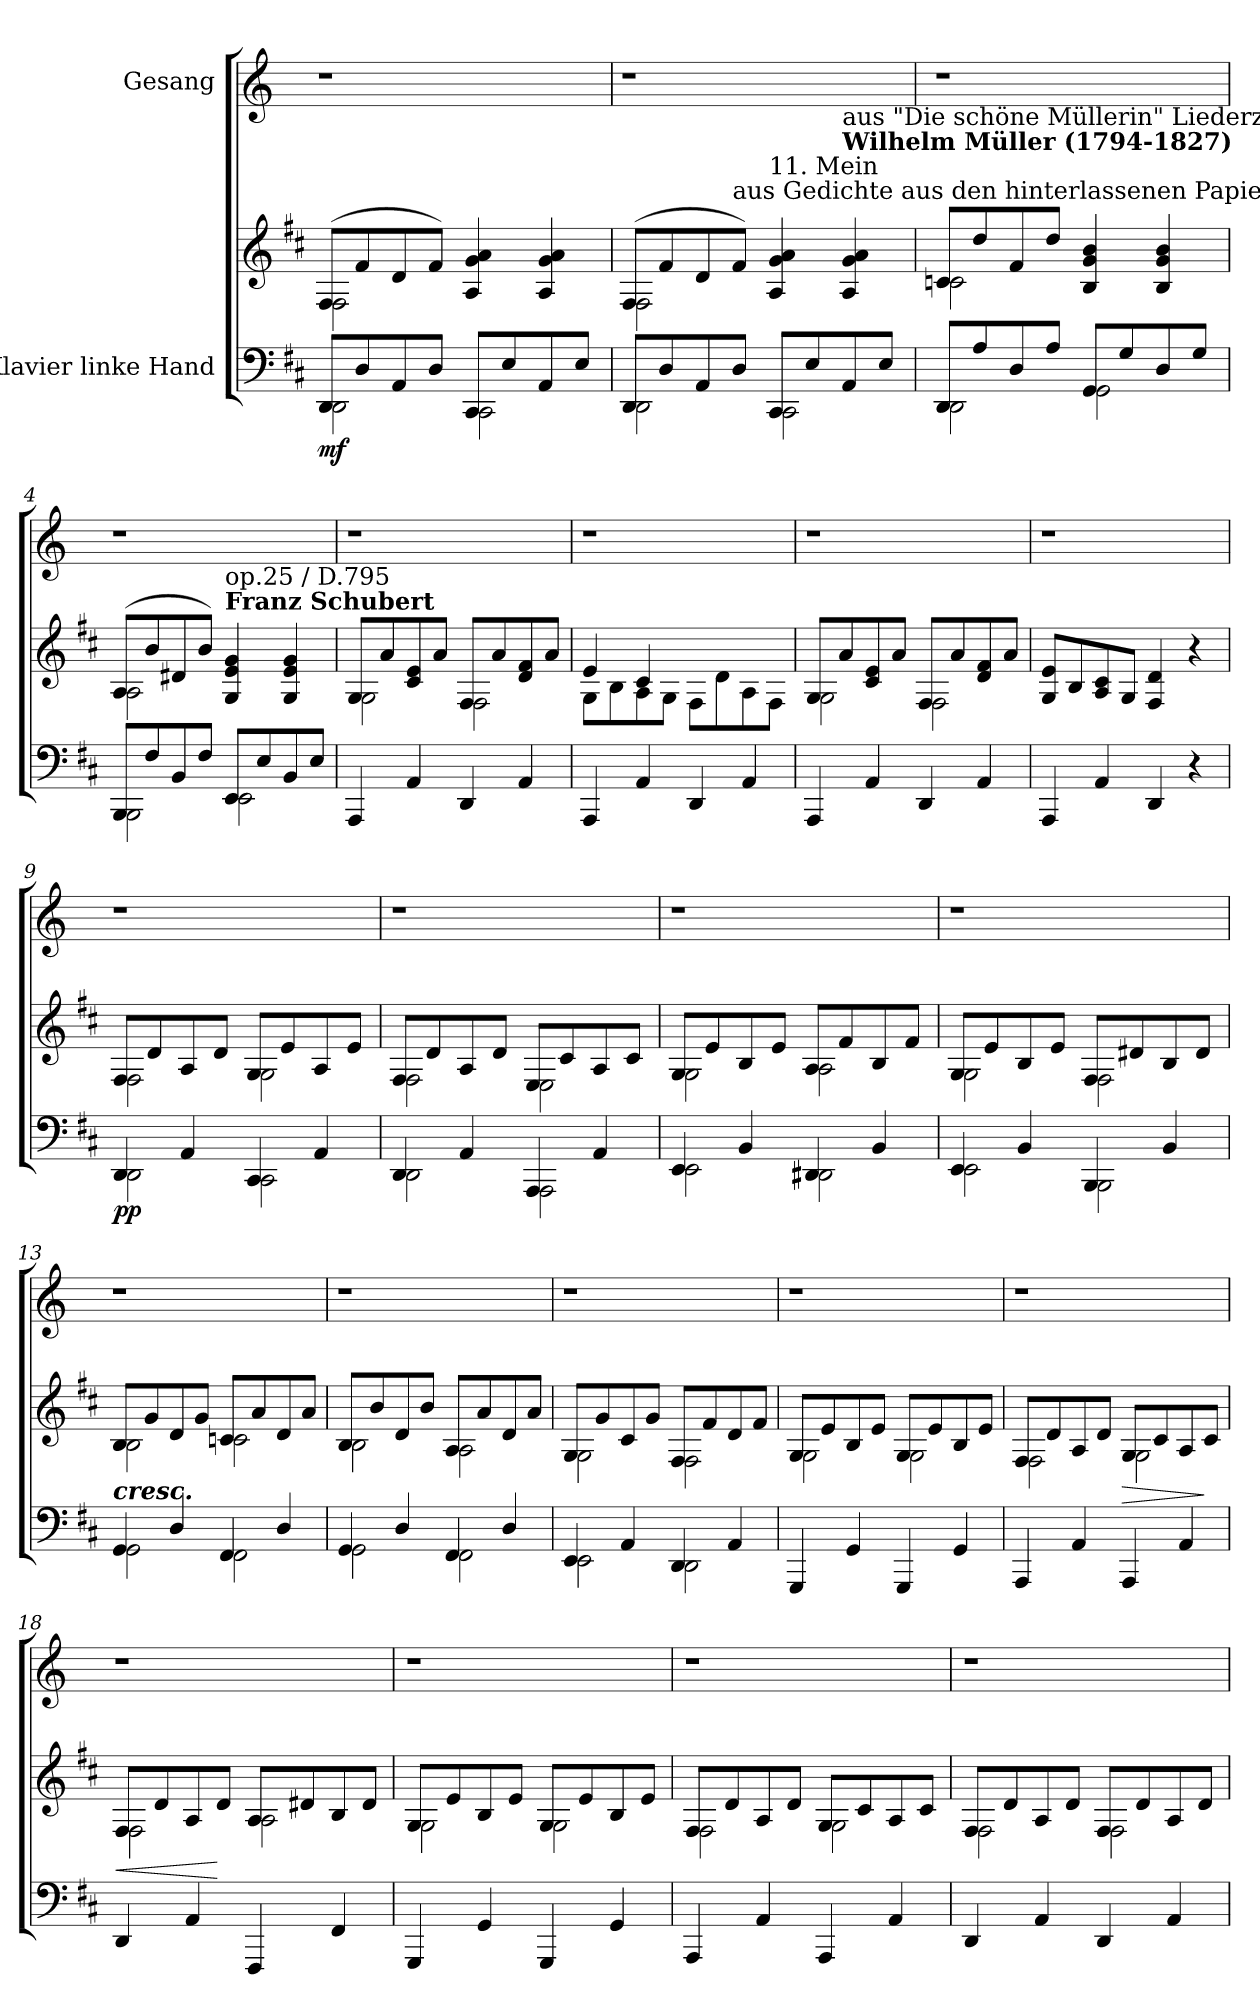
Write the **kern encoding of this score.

**kern	**kern	**dynam	**kern
*part2	*part2	*part2	*part1
*staff3	*staff2	*staff2/3	*staff1
*I"Klavier linke Hand	*	*	*I"Gesang
*clefF4	*clefG2	*	*clefG2
*k[f#c#]	*k[f#c#]	*	*k[]
=1	=1	=1	=1
*^	*^	*	*
!	!	!	!	!LO:DY:b=2	!
8DD/L	2DD\	(8F#/L	2F#\	mf	1r
8D/	.	8f#/	.	.	.
8AA/	.	8d/	.	.	.
8D/J	.	8f#/J)	.	.	.
8CC#/L	2CC#\	4A/ 4g/ 4a/	2ryy	.	.
8E/	.	.	.	.	.
8AA/	.	4A/ 4g/ 4a/	.	.	.
8E/J	.	.	.	.	.
=2	=2	=2	=2	=2	=2
8DD/L	2DD\	(8F#/L	2F#\	.	1r
8D/	.	8f#/	.	.	.
8AA/	.	8d/	.	.	.
!	!	!LO:TX:a:t=aus Gedichte aus den hinterlassenen Papieren eines reisenden Waldhornisten 1	!	!	!
8D/J	.	8f#/J)	.	.	.
!	!	!LO:TX:a:t=11. Mein	!	!	!
8CC#/L	2CC#\	4A/ 4g/ 4a/	2ryy	.	.
8E/	.	.	.	.	.
!	!	!LO:TX:a:B:t=Wilhelm Müller (1794-1827)	!	!	!
!	!	!LO:TX:a:t=aus "Die schöne Müllerin" Liederzyklus für Singstimme und Klavier	!	!	!
8AA/	.	4A/ 4g/ 4a/	.	.	.
8E/J	.	.	.	.	.
=3	=3	=3	=3	=3	=3
8DD/L	2DD\	8cn/L	2c\	.	1r
8A/	.	8dd/	.	.	.
8D/	.	8f#/	.	.	.
8A/J	.	8dd/J	.	.	.
8GG/L	2GG\	4B/ 4g/ 4b/	2ryy	.	.
8G/	.	.	.	.	.
8D/	.	4B/ 4g/ 4b/	.	.	.
8G/J	.	.	.	.	.
!!LO:LB:g=z
=4	=4	=4	=4	=4	=4
8BBB/L	2BBB\	(8A/L	2A\	.	1r
8F#/	.	8b/	.	.	.
8BB/	.	8d#X/	.	.	.
8F#/J	.	8b/J)	.	.	.
!	!	!LO:TX:a:B:t=Franz Schubert	!	!	!
!	!	!LO:TX:a:t=op.25 / D.795	!	!	!
8EE/L	2EE\	4G/ 4e/ 4g/	2ryy	.	.
8E/	.	.	.	.	.
8BB/	.	4G/ 4e/ 4g/	.	.	.
8E/J	.	.	.	.	.
*v	*v	*	*	*	*
!!LO:LB:g=z
=5	=5	=5	=5	=5
4AAA/	8G/L	2G\	.	1r
.	8a/	.	.	.
4AA/	8c#/ 8e/	.	.	.
.	8a/J	.	.	.
4DD/	8F#/L	2F#\	.	.
.	8a/	.	.	.
4AA/	8d/ 8f#/	.	.	.
.	8a/J	.	.	.
=6	=6	=6	=6	=6
4AAA/	4e/	8G\L	.	1r
.	.	8B\	.	.
4AA/	4c#/	8A\	.	.
.	.	8G\J	.	.
4DD/	2ryy	8F#\L	.	.
.	.	8d\	.	.
4AA/	.	8A\	.	.
.	.	8F#\J	.	.
=7	=7	=7	=7	=7
4AAA/	8G/L	2G\	.	1r
.	8a/	.	.	.
4AA/	8c#/ 8e/	.	.	.
.	8a/J	.	.	.
4DD/	8F#/L	2F#\	.	.
.	8a/	.	.	.
4AA/	8d/ 8f#/	.	.	.
.	8a/J	.	.	.
*	*v	*v	*	*
!!LO:LB:g=z
=8	=8	=8	=8
4AAA/	8G/ 8e/L	.	1r
.	8B/	.	.
4AA/	8A/ 8c#/	.	.
.	8G/J	.	.
4DD/	4F#/ 4d/	.	.
4r	4r	.	.
!!LO:PB:g=z
=9	=9	=9	=9
*^	*^	*	*
!	!	!	!	!LO:DY:b=2	!
4DD/	2DD\	8F#/L	2F#\	pp	1r
.	.	8d/	.	.	.
4AA/	.	8A/	.	.	.
.	.	8d/J	.	.	.
4CC#/	2CC#\	8G/L	2G\	.	.
.	.	8e/	.	.	.
4AA/	.	8A/	.	.	.
.	.	8e/J	.	.	.
=10	=10	=10	=10	=10	=10
4DD/	2DD\	8F#/L	2F#\	.	1r
.	.	8d/	.	.	.
4AA/	.	8A/	.	.	.
.	.	8d/J	.	.	.
4AAA/	2AAA\	8E/L	2E\	.	.
.	.	8c#/	.	.	.
4AA/	.	8A/	.	.	.
.	.	8c#/J	.	.	.
=11	=11	=11	=11	=11	=11
4EE/	2EE\	8G/L	2G\	.	1r
.	.	8e/	.	.	.
4BB/	.	8B/	.	.	.
.	.	8e/J	.	.	.
4DD#X/	2DD#\	8A/L	2A\	.	.
.	.	8f#/	.	.	.
4BB/	.	8B/	.	.	.
.	.	8f#/J	.	.	.
!!LO:LB:g=z
=12	=12	=12	=12	=12	=12
4EE/	2EE\	8G/L	2G\	.	1r
.	.	8e/	.	.	.
4BB/	.	8B/	.	.	.
.	.	8e/J	.	.	.
4BBB/	2BBB\	8F#/L	2F#\	.	.
.	.	8d#X/	.	.	.
4BB/	.	8B/	.	.	.
.	.	8d#/J	.	.	.
!!LO:LB:g=z
=13	=13	=13	=13	=13	=13
!LO:TX:a:Bi:t=cresc.	!	!	!	!	!
4GG/	2GG\	8B/L	2B\	.	1r
.	.	8g/	.	.	.
4D/	.	8d/	.	.	.
.	.	8g/J	.	.	.
4FF#/	2FF#\	8cn/L	2c\	.	.
.	.	8a/	.	.	.
4D/	.	8d/	.	.	.
.	.	8a/J	.	.	.
=14	=14	=14	=14	=14	=14
4GG/	2GG\	8B/L	2B\	.	1r
.	.	8b/	.	.	.
4D/	.	8d/	.	.	.
.	.	8b/J	.	.	.
4FF#/	2FF#\	8A/L	2A\	.	.
.	.	8a/	.	.	.
4D/	.	8d/	.	.	.
.	.	8a/J	.	.	.
=15	=15	=15	=15	=15	=15
4EE/	2EE\	8G/L	2G\	.	1r
.	.	8g/	.	.	.
4AA/	.	8c#/	.	.	.
.	.	8g/J	.	.	.
4DD/	2DD\	8F#/L	2F#\	.	.
.	.	8f#/	.	.	.
4AA/	.	8d/	.	.	.
.	.	8f#/J	.	.	.
*v	*v	*	*	*	*
!!LO:LB:g=z
=16	=16	=16	=16	=16
4GGG/	8G/L	2G\	.	1r
.	8e/	.	.	.
4GG/	8B/	.	.	.
.	8e/J	.	.	.
4GGG/	8G/L	2G\	.	.
.	8e/	.	.	.
4GG/	8B/	.	.	.
.	8e/J	.	.	.
!!LO:PB:g=z
=17	=17	=17	=17	=17
4AAA/	8F#/L	2F#\	.	1r
.	8d/	.	.	.
4AA/	8A/	.	.	.
.	8d/J	.	.	.
!	!	!	!LO:HP:b	!
4AAA/	8G/L	2G\	>	.
.	8c#/	.	.	.
4AA/	8A/	.	.	.
.	8c#/J	.	]	.
=18	=18	=18	=18	=18
!	!	!	!LO:HP:b	!
4DD/	8F#/L	2F#\	<	1r
.	8d/	.	.	.
4AA/	8A/	.	.	.
.	8d/J	.	[	.
4FFF#/	8A/L	2A\	.	.
.	8d#X/	.	.	.
4FF#/	8B/	.	.	.
.	8d#/J	.	.	.
=19	=19	=19	=19	=19
4GGG/	8G/L	2G\	.	1r
.	8e/	.	.	.
4GG/	8B/	.	.	.
.	8e/J	.	.	.
4GGG/	8G/L	2G\	.	.
.	8e/	.	.	.
4GG/	8B/	.	.	.
.	8e/J	.	.	.
!!LO:LB:g=z
=20	=20	=20	=20	=20
4AAA/	8F#/L	2F#\	.	1r
.	8d/	.	.	.
4AA/	8A/	.	.	.
.	8d/J	.	.	.
4AAA/	8G/L	2G\	.	.
.	8c#/	.	.	.
4AA/	8A/	.	.	.
.	8c#/J	.	.	.
=21	=21	=21	=21	=21
4DD/	8F#/L	2F#\	.	1r
.	8d/	.	.	.
4AA/	8A/	.	.	.
.	8d/J	.	.	.
4DD/	8F#/L	2F#\	.	.
.	8d/	.	.	.
4AA/	8A/	.	.	.
.	8d/J	.	.	.
*	*v	*v	*	*
=	=	=	=
*-	*-	*-	*-
